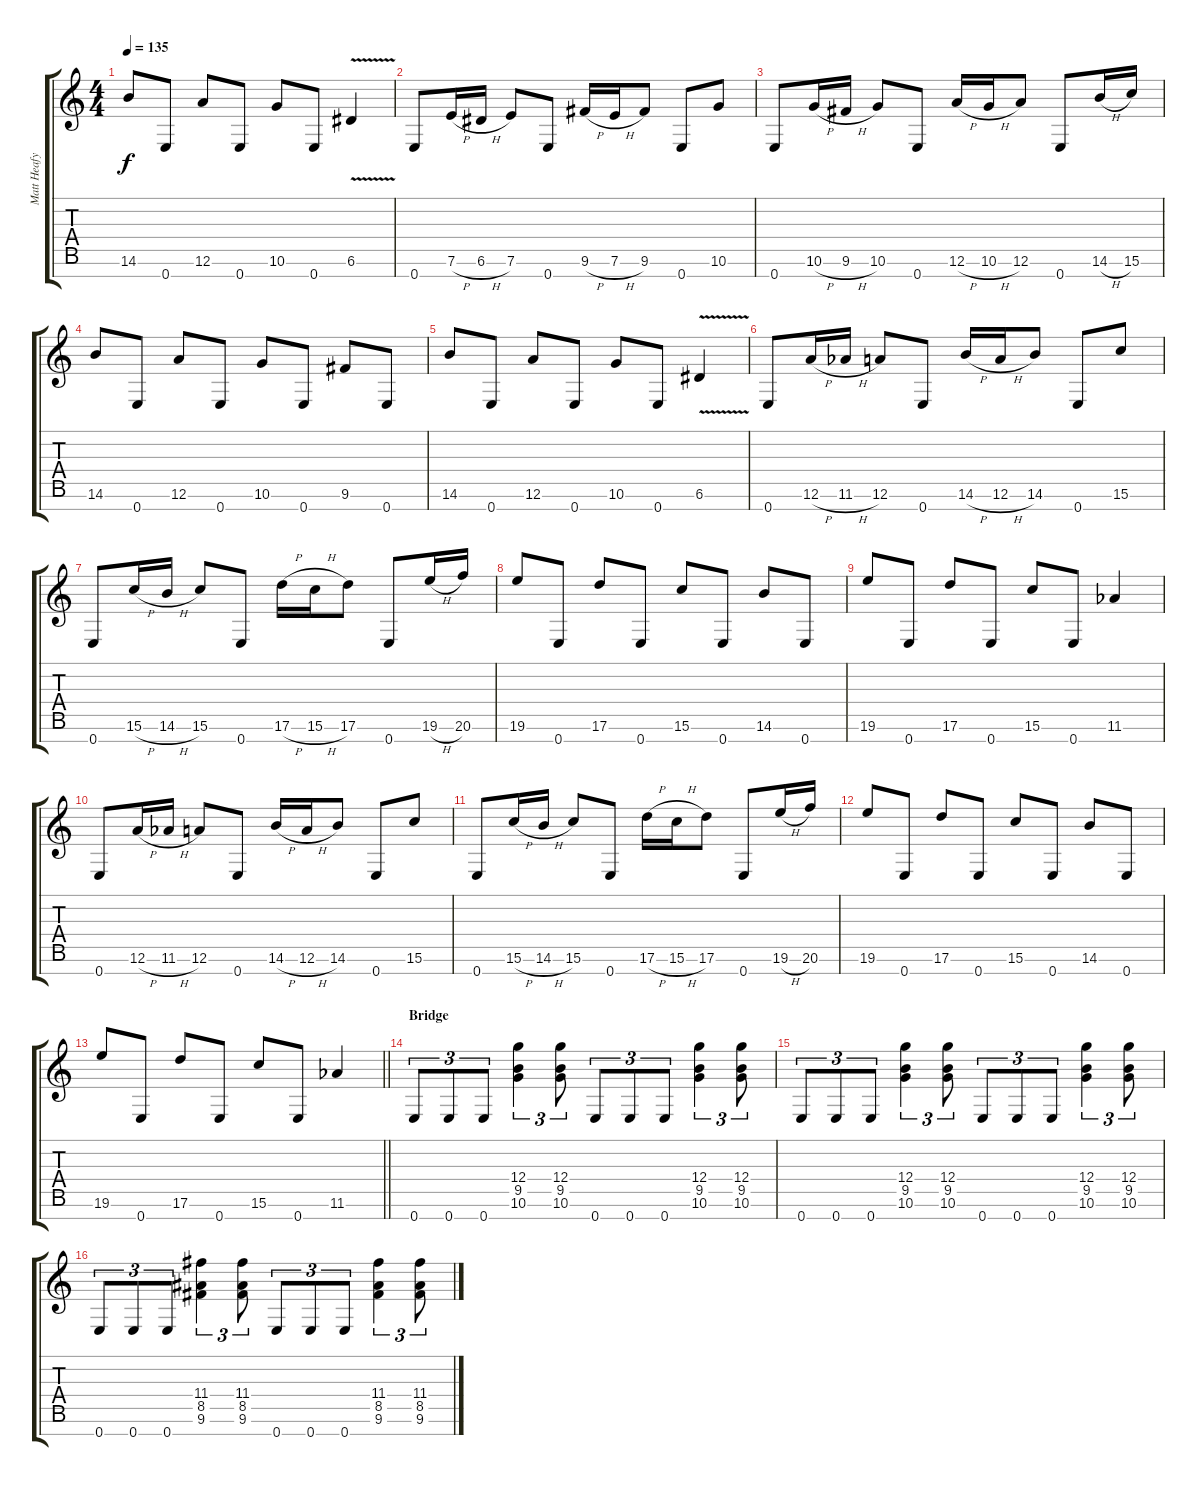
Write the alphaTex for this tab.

\track ("Matt Heafy" "Matt Heafy") {instrument distortionguitar}
\staff {score tabs}
\tuning (A4 E4 C4 G3 D3 A2 E2) {hide}
\ts (4 4)
\tempo 135
\clef g2
\ks c
14.6.8{dy f} 0.7.8 12.6.8 0.7.8 10.6.8 0.7.8 6.6{v}.4 |
0.7.8 7.6{h}.16 6.6{h}.16 7.6.8 0.7.8 9.6{h}.16 7.6{h}.16 9.6.8 0.7.8 10.6.8 |
0.7.8 10.6{h}.16 9.6{h}.16 10.6.8 0.7.8 12.6{h}.16 10.6{h}.16 12.6.8 0.7.8 14.6{h}.16 15.6.16 |
14.6.8 0.7.8 12.6.8 0.7.8 10.6.8 0.7.8 9.6.8 0.7.8 |
14.6.8 0.7.8 12.6.8 0.7.8 10.6.8 0.7.8 6.6{v}.4 |
0.7.8 12.6{h}.16 11.6{h acc b}.16 12.6.8 0.7.8 14.6{h}.16 12.6{h}.16 14.6.8 0.7.8 15.6.8 |
0.7.8 15.6{h}.16 14.6{h}.16 15.6.8 0.7.8 17.6{h}.16 15.6{h}.16 17.6.8 0.7.8 19.6{h}.16 20.6.16 |
19.6.8 0.7.8 17.6.8 0.7.8 15.6.8 0.7.8 14.6.8 0.7.8 |
19.6.8 0.7.8 17.6.8 0.7.8 15.6.8 0.7.8 11.6{acc b}.4 |
0.7.8 12.6{h}.16 11.6{h acc b}.16 12.6.8 0.7.8 14.6{h}.16 12.6{h}.16 14.6.8 0.7.8 15.6.8 |
0.7.8 15.6{h}.16 14.6{h}.16 15.6.8 0.7.8 17.6{h}.16 15.6{h}.16 17.6.8 0.7.8 19.6{h}.16 20.6.16 |
19.6.8 0.7.8 17.6.8 0.7.8 15.6.8 0.7.8 14.6.8 0.7.8 |
\barLineRight lightlight
19.6.8 0.7.8 17.6.8 0.7.8 15.6.8 0.7.8 11.6{acc b}.4 |
\section ("" "Bridge")
0.7.8{tu (3 2)} 0.7.8{tu (3 2)} 0.7.8{tu (3 2)} (12.4 9.5 10.6).4{tu (3 2)} (12.4 9.5 10.6).8{tu (3 2)} 0.7.8{tu (3 2)} 0.7.8{tu (3 2)} 0.7.8{tu (3 2)} (12.4 9.5 10.6).4{tu (3 2)} (12.4 9.5 10.6).8{tu (3 2)} |
0.7.8{tu (3 2)} 0.7.8{tu (3 2)} 0.7.8{tu (3 2)} (12.4 9.5 10.6).4{tu (3 2)} (12.4 9.5 10.6).8{tu (3 2)} 0.7.8{tu (3 2)} 0.7.8{tu (3 2)} 0.7.8{tu (3 2)} (12.4 9.5 10.6).4{tu (3 2)} (12.4 9.5 10.6).8{tu (3 2)} |
0.7.8{tu (3 2)} 0.7.8{tu (3 2)} 0.7.8{tu (3 2)} (11.4 8.5 9.6).4{tu (3 2)} (11.4 8.5 9.6).8{tu (3 2)} 0.7.8{tu (3 2)} 0.7.8{tu (3 2)} 0.7.8{tu (3 2)} (11.4 8.5 9.6).4{tu (3 2)} (11.4 8.5 9.6).8{tu (3 2)}
